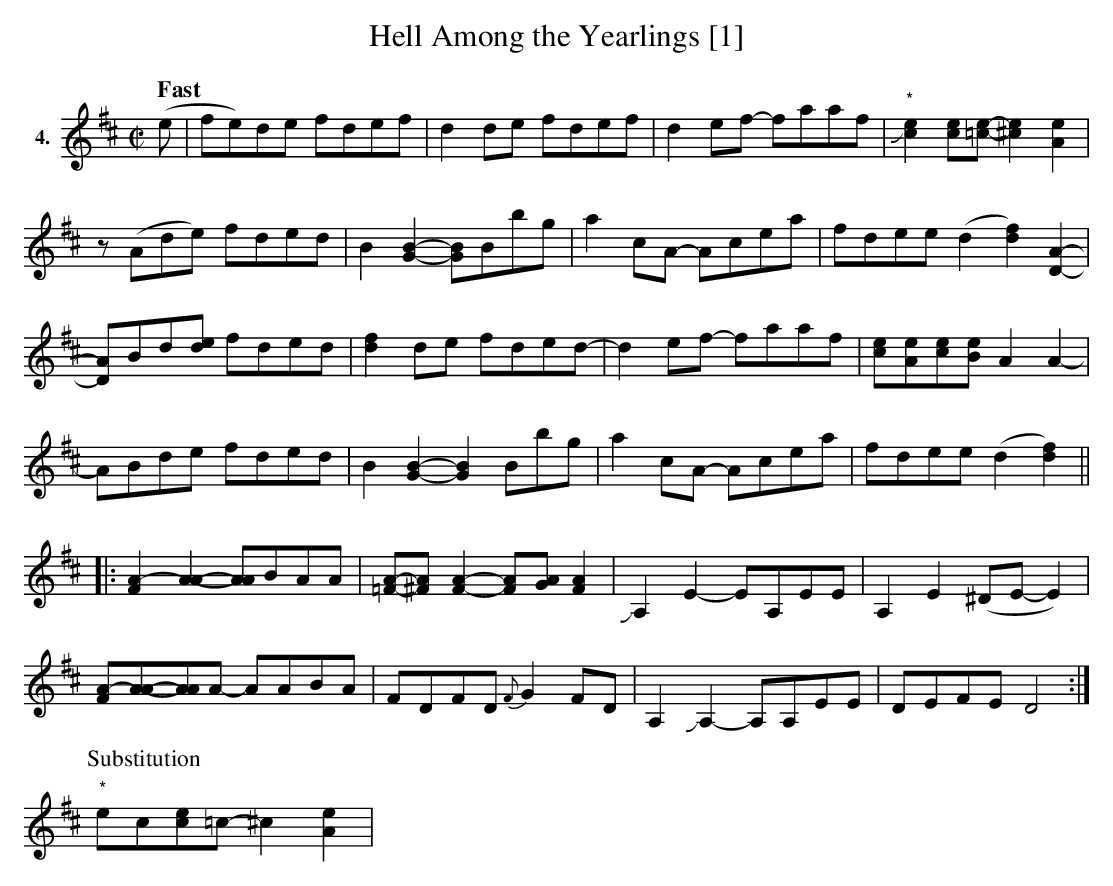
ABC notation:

X:1
T:Hell Among the Yearlings [1]
M:C|
L:1/8
Q:"Fast"
K:D
V:1 clef=treble name="4."
[V:1]  (e|fe)de fdef| d2de fdef|d2e-f- faaf|"*"J[c2e2][ce][=ce]- [^c2e2][A2e2]|
z(Ade) fded|B2[G2B2]- [GB]Bbg|a2c-A- Acea|fdee (d2[d2f2])[D2A2]-|
[DA]Bd[de] fded |[d2f2]de fded-|d2e-f- faaf|[ce][Ae][ce][Be] A2 A2-|
ABde fded|B2 [G2B2]- [G2B2] Bbg|a2 c-A- Acea|fdee (d2[d2f2])||
|:[F2A2]-[A2A2]- [AA]BAA|[=FA]-[^FA] [F2A2]- [FA][GA][F2A2]|JA,2E2- EA,EE|A,2E2 (^DE-E2)|
[FA]-[AA]-[AA]A- AABA| FDFD {F}G2 FD|A,2JA,2- A,A,EE|DEFE D4:|
P:Substitution
"*"
ec[ce]=c- ^c2[A2e2]|
